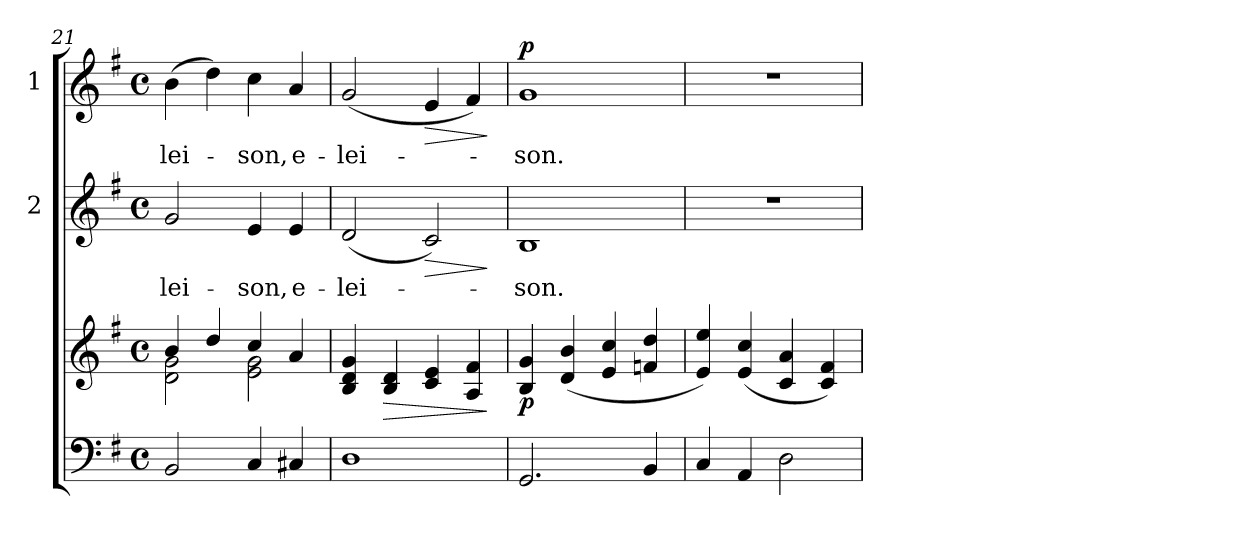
**kern	**kern	**dynam	**kern	**text	**dynam	**kern	**text	**dynam
*part3	*part3	*part3	*part2	*part2	*part2	*part1	*part1	*part1
*staff4	*staff3	*staff3/4	*staff2	*staff2	*staff2	*staff1	*staff1	*staff1
*	*	*	*I"2	*	*	*I"1	*	*
!!LO:PB:g=z
*clefF4	*clefG2	*	*clefG2	*	*	*clefG2	*	*
*	*	*	*ITrd7c12	*	*	*ITrd7c12	*	*
*k[f#]	*k[f#]	*	*k[f#]	*	*	*k[f#]	*	*
*G:	*G:	*	*G:	*	*	*G:	*	*
*M4/4	*M4/4	*	*M4/4	*	*	*M4/4	*	*
*met(c)	*met(c)	*	*met(c)	*	*	*met(c)	*	*
=21	=21	=21	=21	=21	=21	=21	=21	=21
*	*^	*	*	*	*	*	*	*
!	!	!	!	!	!LO:LY:b	!	!	!LO:LY:b	!
2BB/	4b/	2d\ 2g\	.	2G/	-lei-	.	(>4B\	-lei-	.
.	4dd/	.	.	.	.	.	4d\)	.	.
!	!	!	!	!	!LO:LY:b	!	!	!LO:LY:b	!
4C/	4cc/	2e\ 2g\	.	4E/	-son,	.	4c\	-son,	.
!	!	!	!	!	!LO:LY:b	!	!	!LO:LY:b	!
4C#X/	4a/	.	.	4E/	e-	.	4A/	e-	.
*	*v	*v	*	*	*	*	*	*	*
=22	=22	=22	=22	=22	=22	=22	=22	=22
!	!	!	!	!LO:LY:b	!	!	!LO:LY:b	!
1D	4B/ 4d/ 4g/	.	(<2D/	-lei-	.	(<2G/	-lei-	.
!	!	!LO:HP:b	!	!	!	!	!	!
.	4B/ 4d/	>	.	.	.	.	.	.
!	!	!	!	!	!LO:HP:b	!	!	!LO:HP:b
.	4c/ 4e/	.	2C/)	.	>	4E/	.	>
.	4A/ 4f#/	.	.	.	.	4F#/)	.	.
.	.	]	.	.	]	.	.	]
=23	=23	=23	=23	=23	=23	=23	=23	=23
!	!	!LO:DY:b	!	!LO:LY:b	!	!	!LO:LY:b	!LO:DY:a
2.GG/	4B/ 4g/	p	1BB	-son.	.	1G	-son.	p
.	(4d/ 4b/	.	.	.	.	.	.	.
.	4e/ 4cc/	.	.	.	.	.	.	.
4BB/	4fn/ 4dd/	.	.	.	.	.	.	.
=24	=24	=24	=24	=24	=24	=24	=24	=24
4C/	4e/ 4ee/)	.	1r	.	.	1r	.	.
4AA/	(4e/ 4cc/	.	.	.	.	.	.	.
2D\	4c/ 4a/	.	.	.	.	.	.	.
.	4c/ 4f#/)	.	.	.	.	.	.	.
=	=	=	=	=	=	=	=	=
*-	*-	*-	*-	*-	*-	*-	*-	*-
